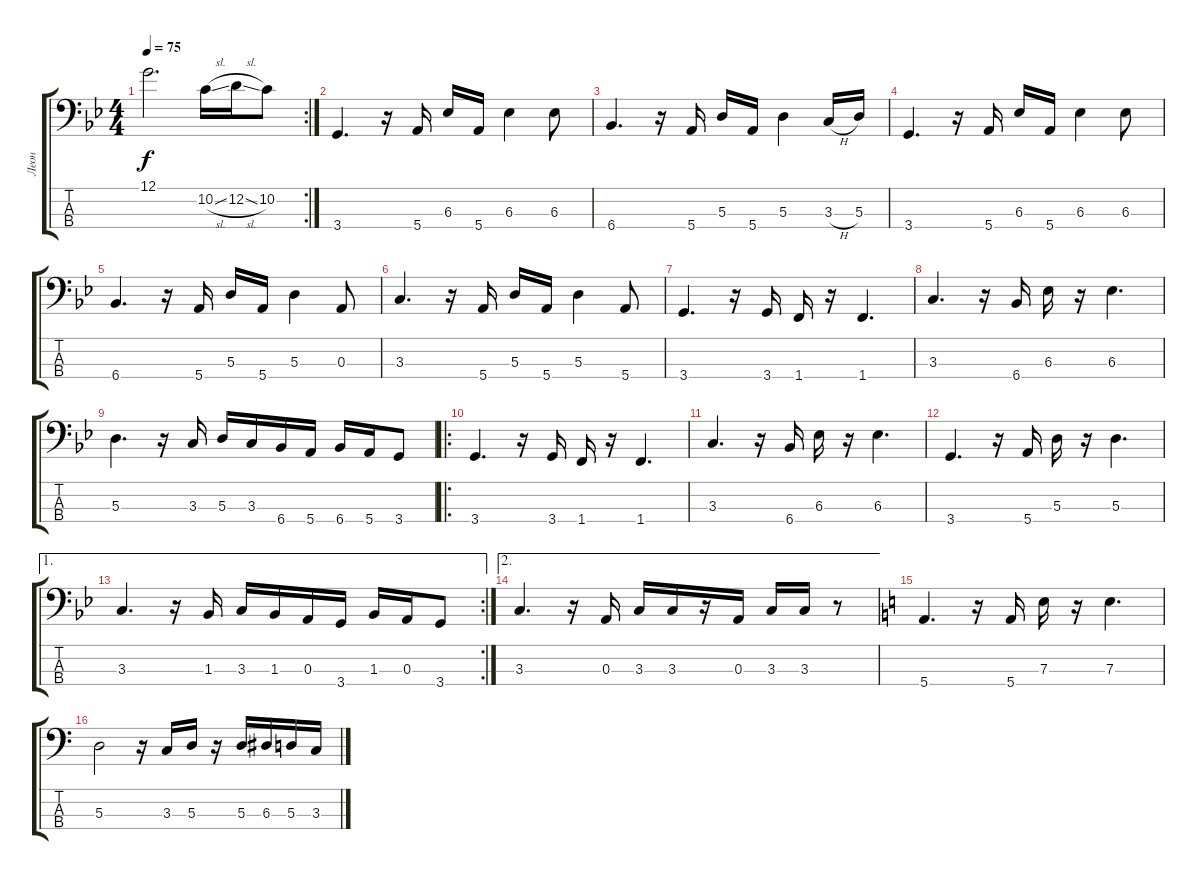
\track ("Леон" "Леон") {instrument electricbassfinger}
\staff {score tabs}
\tuning (G2 D2 A1 E1) {hide}
\rc 2
\ts (4 4)
\tempo 75
\clef f4
\ks gminor
12.1{t}.2{d dy f} 10.2{sl}.16 12.2{sl}.16 10.2.8 |
3.4.4{d} r.16 5.4.16 6.3.16 5.4.16 6.3.4 6.3.8 |
6.4.4{d} r.16 5.4.16 5.3.16 5.4.16 5.3.4 3.3{h}.16 5.3.16 |
3.4.4{d} r.16 5.4.16 6.3.16 5.4.16 6.3.4 6.3.8 |
6.4.4{d} r.16 5.4.16 5.3.16 5.4.16 5.3.4 0.3.8 |
3.3.4{d} r.16 5.4.16 5.3.16 5.4.16 5.3.4 5.4.8 |
3.4.4{d} r.16 3.4.16 1.4.16 r.16 1.4.4{d} |
3.3.4{d} r.16 6.4.16 6.3.16 r.16 6.3.4{d} |
5.3.4{d} r.16 3.3.16 5.3.16 3.3.16 6.4.16 5.4.16 6.4.16 5.4.16 3.4.8 |
\ro
3.4.4{d} r.16 3.4.16 1.4.16 r.16 1.4.4{d} |
3.3.4{d} r.16 6.4.16 6.3.16 r.16 6.3.4{d} |
3.4.4{d} r.16 5.4.16 5.3.16 r.16 5.3.4{d} |
\ae 1
\rc 2
3.3.4{d} r.16 1.3.16 3.3.16 1.3.16 0.3.16 3.4.16 1.3.16 0.3.16 3.4.8 |
\ae 2
3.3.4{d} r.16 0.3.16 3.3.16 3.3.16 r.16 0.3.16 3.3.16 3.3.16 r.8 |
\ks aminor
5.4.4{d} r.16 5.4.16 7.3.16 r.16 7.3.4{d} |
5.3.2 r.16 3.3.16 5.3.16 r.16 5.3.16 6.3.16 5.3.16 3.3.16
